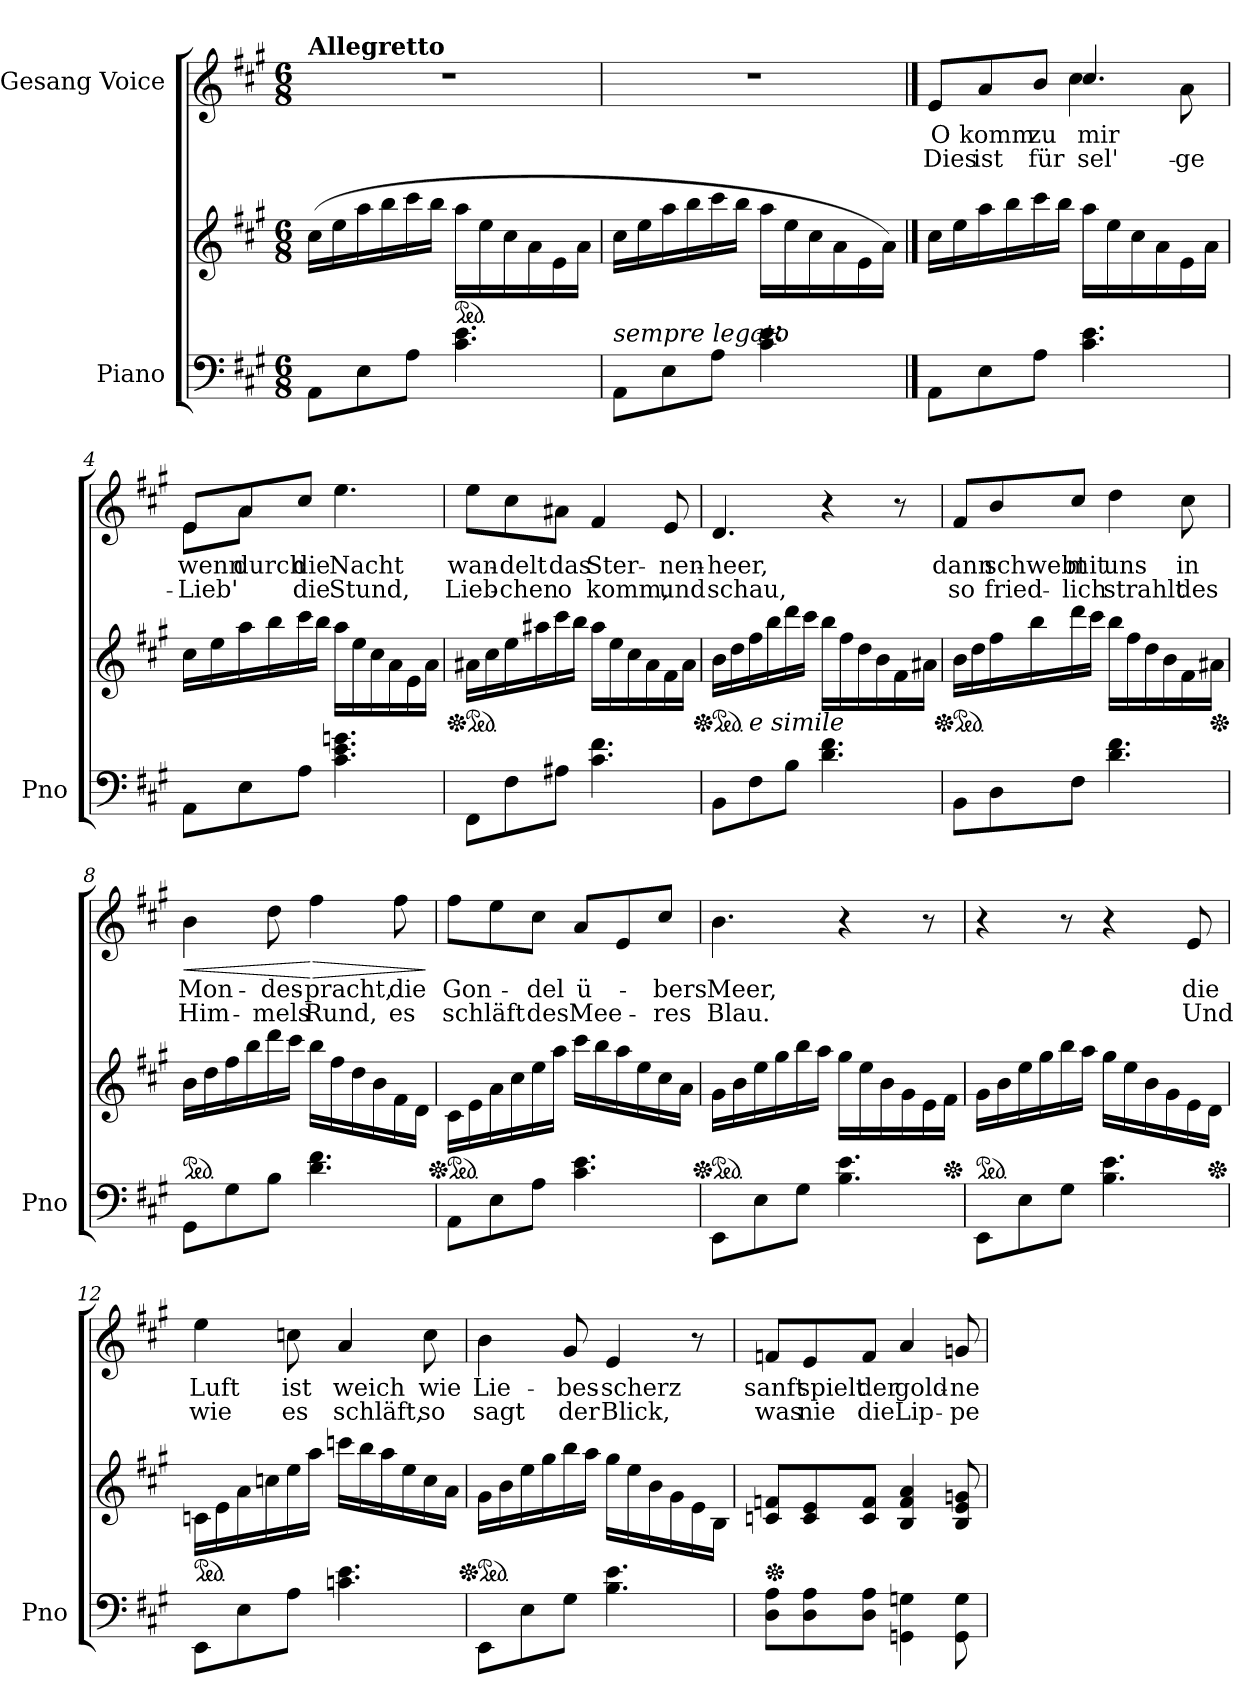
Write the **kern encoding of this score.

**kern	**kern	**dynam	**kern	**text	**text	**dynam
*part2	*part2	*part2	*part1	*part1	*part1	*part1
*staff3	*staff2	*staff2/3	*staff1	*staff1	*staff1	*staff1
*I"Piano	*	*	*I"Gesang Voice	*	*	*
*I'Pno	*	*	*	*	*	*
*clefF4	*clefG2	*	*clefG2	*	*	*
*k[f#c#g#]	*k[f#c#g#]	*	*k[f#c#g#]	*	*	*
*M6/8	*M6/8	*	*M6/8	*	*	*
=1	=1	=1	=1	=1	=1	=1
!	!	!	!LO:TX:a:B:t=Allegretto	!	!	!
!	!	!LO:DY:b	!	!	!	!
!	!	!LO:DY:n=1:b	!	!	!	!
8AA\L	(>16cc#\LL	p other-dynamics	2.r	.	.	.
.	16ee\	.	.	.	.	.
8E\	16aa\	.	.	.	.	.
.	16bb\	.	.	.	.	.
8A\J	16ccc#\	.	.	.	.	.
.	16bb\JJ	.	.	.	.	.
*	*ped	*	*	*	*	*
4.c#\ 4.e\	16aa\LL	.	.	.	.	.
.	16ee\	.	.	.	.	.
.	16cc#\	.	.	.	.	.
.	16a\	.	.	.	.	.
.	16e\	.	.	.	.	.
.	16a\JJ	.	.	.	.	.
=2	=2	=2	=2	=2	=2	=2
!LO:TX:a:i:t=sempre legato	!	!	!	!	!	!
8AA\L	16cc#\LL	.	2.r	.	.	.
.	16ee\	.	.	.	.	.
8E\	16aa\	.	.	.	.	.
.	16bb\	.	.	.	.	.
8A\J	16ccc#\	.	.	.	.	.
.	16bb\JJ	.	.	.	.	.
4.c#\ 4.e\	16aa\LL	.	.	.	.	.
.	16ee\	.	.	.	.	.
.	16cc#\	.	.	.	.	.
.	16a\	.	.	.	.	.
.	16e\	.	.	.	.	.
.	16a\JJ)	.	.	.	.	.
==3	==3	==3	==3	==3	==3	==3
!	!	!	!	!LO:LY:b	!LO:LY:b	!
*	*	*	*^	*	*	*
8AA\L	16cc#\LL	.	8e/L	4rffyy	O	Dies	.
.	16ee\	.	.	.	.	.	.
!	!	!	!	!	!LO:LY:b	!LO:LY:b	!
8E\	16aa\	.	8a/	.	komm	ist	.
.	16bb\	.	.	.	.	.	.
!	!	!	!	!	!LO:LY:b	!LO:LY:b	!
8A\J	16ccc#\	.	8b/J	8ryy	zu	für	.
.	16bb\JJ	.	.	.	.	.	.
!	!	!	!	!	!LO:LY:b	!LO:LY:b	!
4.c#\ 4.e\	16aa\LL	.	4.cc#/	4cc#\	mir	sel'-	.
.	16ee\	.	.	.	.	.	.
.	16cc#\	.	.	.	.	.	.
.	16a\	.	.	.	.	.	.
!	!	!	!	!	!	!LO:LY:b	!
.	16e\	.	.	8a\	.	-ge	.
.	16a\JJ	.	.	.	.	.	.
!!LO:LB:g=z	!!
=4	=4	=4	=4	=4	=4	=4	=4
!	!	!	!	!	!LO:LY:b	!LO:LY:b	!
8AA\L	16cc#\LL	.	8e/L	8e\L	wenn	Lieb'	.
.	16ee\	.	.	.	.	.	.
!	!	!	!	!	!LO:LY:b	!	!
8E\	16aa\	.	8a/	8a\J	durch	.	.
.	16bb\	.	.	.	.	.	.
!	!	!	!	!	!LO:LY:b	!LO:LY:b	!
8A\J	16ccc#\	.	8cc#/J	2ryy	die	die	.
.	16bb\JJ	.	.	.	.	.	.
!	!	!	!	!	!LO:LY:b	!LO:LY:b	!
4.c#\ 4.e\ 4.gn\	16aa\LL	.	4.ee\	.	Nacht	Stund,	.
.	16ee\	.	.	.	.	.	.
.	16cc#\	.	.	.	.	.	.
.	16a\	.	.	.	.	.	.
.	16e\	.	.	.	.	.	.
.	16a\JJ	.	.	.	.	.	.
*	*	*	*v	*v	*	*	*
=5	=5	=5	=5	=5	=5	=5
*	*Xped	*	*	*	*	*
*	*ped	*	*	*	*	*
!	!	!	!	!LO:LY:b	!LO:LY:b	!
8FF#\L	16a#X\LL	.	8ee\L	wan-	Lieb-	.
.	16cc#\	.	.	.	.	.
!	!	!	!	!LO:LY:b	!LO:LY:b	!
8F#\	16ee\	.	8cc#\	-delt	-chen	.
.	16aa#X\	.	.	.	.	.
!	!	!	!	!LO:LY:b	!LO:LY:b	!
8A#X\J	16ccc#\	.	8a#X\J	das	o	.
.	16bb\JJ	.	.	.	.	.
!	!	!	!	!LO:LY:b	!LO:LY:b	!
4.c#\ 4.f#\	16aa#\LL	.	4f#/	Ster-	komm,	.
.	16ee\	.	.	.	.	.
.	16cc#\	.	.	.	.	.
.	16a#\	.	.	.	.	.
!	!	!	!	!LO:LY:b	!LO:LY:b	!
.	16f#\	.	8e/	-nen-	und	.
.	16a#\JJ	.	.	.	.	.
=6	=6	=6	=6	=6	=6	=6
*	*Xped	*	*	*	*	*
*	*ped	*	*	*	*	*
!	!	!	!	!LO:LY:b	!LO:LY:b	!
8BB\L	16b\LL	.	4.d/	-heer,	schau,	.
.	16dd\	.	.	.	.	.
!LO:TX:a:i:t=e simile	!	!	!	!	!	!
8F#\	16ff#\	.	.	.	.	.
.	16bb\	.	.	.	.	.
8B\J	16ddd\	.	.	.	.	.
.	16ccc#\JJ	.	.	.	.	.
4.d\ 4.f#\	16bb\LL	.	4r	.	.	.
.	16ff#\	.	.	.	.	.
.	16dd\	.	.	.	.	.
.	16b\	.	.	.	.	.
.	16f#\	.	8r	.	.	.
.	16a#X\JJ	.	.	.	.	.
!!LO:LB:g=z
=7	=7	=7	=7	=7	=7	=7
*	*Xped	*	*	*	*	*
*	*ped	*	*	*	*	*
!	!	!	!	!LO:LY:b	!LO:LY:b	!
8BB\L	16b\LL	.	8f#/L	dann	so	.
.	16dd\	.	.	.	.	.
!	!	!	!	!LO:LY:b	!LO:LY:b	!
8D\	16ff#\	.	8b/	schwebt	fried-	.
.	16bb\	.	.	.	.	.
!	!	!	!	!LO:LY:b	!LO:LY:b	!
8F#\J	16ddd\	.	8cc#/J	mit	-lich	.
.	16ccc#\JJ	.	.	.	.	.
!	!	!	!	!LO:LY:b	!LO:LY:b	!
4.d\ 4.f#\	16bb\LL	.	4dd\	uns	strahlt	.
.	16ff#\	.	.	.	.	.
.	16dd\	.	.	.	.	.
.	16b\	.	.	.	.	.
!	!	!	!	!LO:LY:b	!LO:LY:b	!
.	16f#\	.	8cc#\	in	des	.
*	*Xped	*	*	*	*	*
.	16a#X\JJ	.	.	.	.	.
=8	=8	=8	=8	=8	=8	=8
*	*ped	*	*	*	*	*
!	!	!	!	!LO:LY:b	!LO:LY:b	!LO:HP:b
8GG#\L	16b\LL	.	4b\	Mon-	Him-	<
.	16dd\	.	.	.	.	.
8G#\	16ff#\	.	.	.	.	.
.	16bb\	.	.	.	.	.
!	!	!	!	!LO:LY:b	!LO:LY:b	!
8B\J	16ddd\	.	8dd\	-des-	-mels	.
.	16ccc#\JJ	.	.	.	.	.
!	!	!	!	!LO:LY:b	!LO:LY:b	!LO:HP:n=1:b
4.d\ 4.f#\	16bb\LL	.	4ff#\	-pracht,	Rund,	[ >
.	16ff#\	.	.	.	.	.
.	16dd\	.	.	.	.	.
.	16b\	.	.	.	.	.
!	!	!	!	!LO:LY:b	!LO:LY:b	!
.	16f#\	.	8ff#\	die	es	.
.	16d\JJ	.	.	.	.	.
.	.	.	.	.	.	]
=9	=9	=9	=9	=9	=9	=9
*	*Xped	*	*	*	*	*
*	*ped	*	*	*	*	*
!	!	!	!	!LO:LY:b	!LO:LY:b	!
8AA\L	16c#\LL	.	8ff#\L	Gon-	schläft	.
.	16e\	.	.	.	.	.
8E\	16a\	.	8ee\	.	.	.
.	16cc#\	.	.	.	.	.
!	!	!	!	!LO:LY:b	!LO:LY:b	!
8A\J	16ee\	.	8cc#\J	-del	des	.
.	16aa\JJ	.	.	.	.	.
!	!	!	!	!LO:LY:b	!LO:LY:b	!
4.c#\ 4.e\	16ccc#\LL	.	8a/L	ü-	Mee-	.
.	16bb\	.	.	.	.	.
.	16aa\	.	8e/	.	.	.
.	16ee\	.	.	.	.	.
!	!	!	!	!LO:LY:b	!LO:LY:b	!
.	16cc#\	.	8cc#/J	-bers	-res	.
.	16a\JJ	.	.	.	.	.
!!LO:PB:g=z
=10	=10	=10	=10	=10	=10	=10
*	*Xped	*	*	*	*	*
*	*ped	*	*	*	*	*
!	!	!	!	!LO:LY:b	!LO:LY:b	!
8EE\L	16g#\LL	.	4.b\	Meer,	Blau.	.
.	16b\	.	.	.	.	.
8E\	16ee\	.	.	.	.	.
.	16gg#\	.	.	.	.	.
8G#\J	16bb\	.	.	.	.	.
.	16aa\JJ	.	.	.	.	.
4.B\ 4.e\	16gg#\LL	.	4r	.	.	.
.	16ee\	.	.	.	.	.
.	16b\	.	.	.	.	.
.	16g#\	.	.	.	.	.
.	16e\	.	8r	.	.	.
*	*Xped	*	*	*	*	*
.	16f#\JJ	.	.	.	.	.
=11	=11	=11	=11	=11	=11	=11
*	*ped	*	*	*	*	*
8EE\L	16g#\LL	.	4r	.	.	.
.	16b\	.	.	.	.	.
8E\	16ee\	.	.	.	.	.
.	16gg#\	.	.	.	.	.
8G#\J	16bb\	.	8r	.	.	.
.	16aa\JJ	.	.	.	.	.
4.B\ 4.e\	16gg#\LL	.	4r	.	.	.
.	16ee\	.	.	.	.	.
.	16b\	.	.	.	.	.
.	16g#\	.	.	.	.	.
!	!	!	!	!LO:LY:b	!LO:LY:b	!
.	16e\	.	8e/	die	Und	.
*	*Xped	*	*	*	*	*
.	16d\JJ	.	.	.	.	.
=12	=12	=12	=12	=12	=12	=12
*	*ped	*	*	*	*	*
!	!	!	!	!LO:LY:b	!LO:LY:b	!
8EE\L	16cn\LL	.	4ee\	Luft	wie	.
.	16e\	.	.	.	.	.
8E\	16a\	.	.	.	.	.
.	16ccn\	.	.	.	.	.
!	!	!	!	!LO:LY:b	!LO:LY:b	!
8A\J	16ee\	.	8ccn\	ist	es	.
.	16aa\JJ	.	.	.	.	.
!	!	!	!	!LO:LY:b	!LO:LY:b	!
4.cn\ 4.e\	16cccn\LL	.	4a/	weich	schläft,	.
.	16bb\	.	.	.	.	.
.	16aa\	.	.	.	.	.
.	16ee\	.	.	.	.	.
!	!	!	!	!LO:LY:b	!LO:LY:b	!
.	16cc\	.	8cc\	wie	so	.
.	16a\JJ	.	.	.	.	.
=13	=13	=13	=13	=13	=13	=13
*	*Xped	*	*	*	*	*
*	*ped	*	*	*	*	*
!	!	!	!	!LO:LY:b	!LO:LY:b	!
8EE\L	16g#\LL	.	4b\	Lie-	sagt	.
.	16b\	.	.	.	.	.
8E\	16ee\	.	.	.	.	.
.	16gg#\	.	.	.	.	.
!	!	!	!	!LO:LY:b	!LO:LY:b	!
8G#\J	16bb\	.	8g#/	-bes-	der	.
.	16aa\JJ	.	.	.	.	.
!	!	!	!	!LO:LY:b	!LO:LY:b	!
4.B\ 4.e\	16gg#\LL	.	4e/	-scherz	Blick,	.
.	16ee\	.	.	.	.	.
.	16b\	.	.	.	.	.
.	16g#\	.	.	.	.	.
.	16e\	.	8r	.	.	.
.	16B\JJ	.	.	.	.	.
!!LO:PB:g=z
=14	=14	=14	=14	=14	=14	=14
*	*Xped	*	*	*	*	*
!	!	!	!	!LO:LY:b	!LO:LY:b	!
8D\ 8A\L	8cn/ 8fn/L	.	8fn/L	sanft	was	.
!	!	!	!	!LO:LY:b	!LO:LY:b	!
8D\ 8A\	8c/ 8e/	.	8e/	spielt	nie	.
!	!	!	!	!LO:LY:b	!LO:LY:b	!
8D\ 8A\J	8c/ 8f/J	.	8f/J	der	die	.
!	!	!	!	!LO:LY:b	!LO:LY:b	!
4GGn\ 4Gn\	4B/ 4f/ 4a/	.	4a/	gold-	Lip-	.
!	!	!	!	!LO:LY:b	!LO:LY:b	!
8GG\ 8G\	8B/ 8e/ 8gn/	.	8gn/	-ne	-pe	.
=	=	=	=	=	=	=
*-	*-	*-	*-	*-	*-	*-
